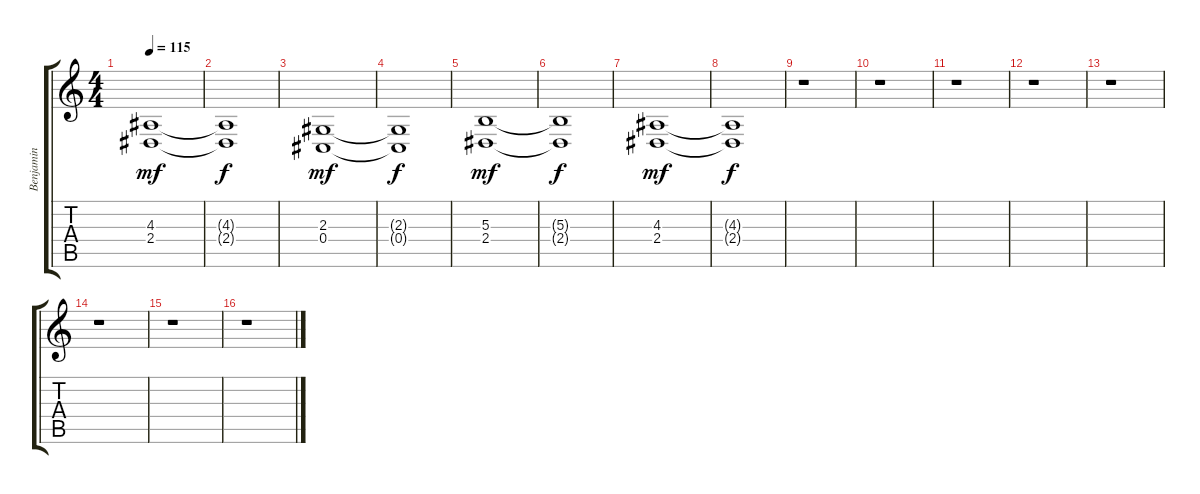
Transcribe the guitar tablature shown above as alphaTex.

\track ("Benjamin" "Benjamin") {instrument stringensemble2}
\staff {score tabs}
\tuning (Eb4 Bb3 Gb3 Db3 Ab2 Eb2) {hide}
\ts (4 4)
\tempo 115
\clef g2
\ks c
(4.3 2.4).1{dy mf} |
(4.3{t} 2.4{t}).1{dy f} |
(2.3 0.4).1{dy mf} |
(2.3{t} 0.4{t}).1{dy f} |
(5.3 2.4).1{dy mf} |
(5.3{t} 2.4{t}).1{dy f} |
(4.3 2.4).1{dy mf} |
(4.3{t} 2.4{t}).1{dy f} |
r.1 |
r.1 |
r.1 |
r.1 |
r.1 |
r.1 |
r.1 |
r.1
